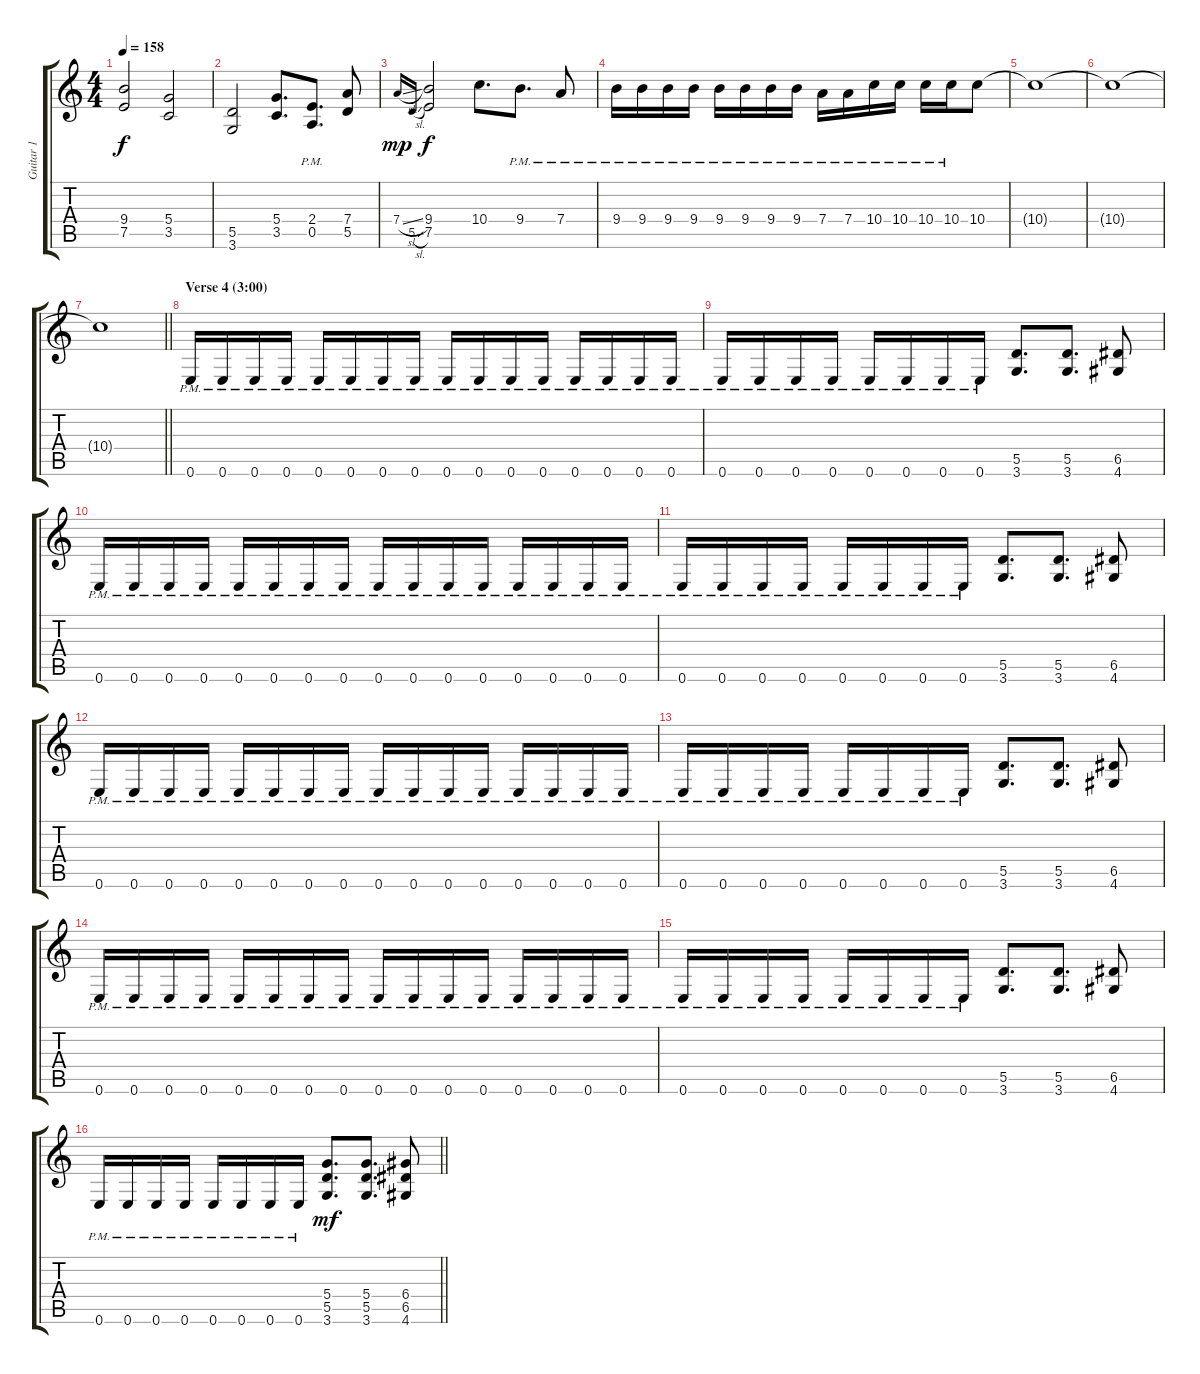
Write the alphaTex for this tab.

\track ("Guitar 1" "Guitar 1") {instrument distortionguitar}
\staff {score tabs}
\tuning (E4 B3 G3 D3 A2 E2) {hide}
\ts (4 4)
\tempo 158
\clef g2
\ks c
(9.4 7.5).2{dy f} (5.4 3.5).2 |
(5.5 3.6).2 (5.4 3.5).8{d} (2.4{pm} 0.5{pm}).8{d} (7.4 5.5).8 |
7.4{sl}.16{gr onbeat dy mp} 5.5{sl}.16{gr onbeat} (9.4 7.5).2{dy f} 10.4.8{d} 9.4{pm}.8{d} 7.4{pm}.8 |
9.4{pm}.16 9.4{pm}.16 9.4{pm}.16 9.4{pm}.16 9.4{pm}.16 9.4{pm}.16 9.4{pm}.16 9.4{pm}.16 7.4{pm}.16 7.4{pm}.16 10.4{pm}.16 10.4{pm}.16 10.4{pm}.16 10.4{pm}.16 10.4.8 |
10.4{t}.1{volume 3} |
10.4{t}.1 |
\barLineRight lightlight
10.4{t}.1 |
\section ("" "Verse 4 (3:00)")
0.6{pm}.16{volume 16} 0.6{pm}.16 0.6{pm}.16 0.6{pm}.16 0.6{pm}.16 0.6{pm}.16 0.6{pm}.16 0.6{pm}.16 0.6{pm}.16 0.6{pm}.16 0.6{pm}.16 0.6{pm}.16 0.6{pm}.16 0.6{pm}.16 0.6{pm}.16 0.6{pm}.16 |
0.6{pm}.16 0.6{pm}.16 0.6{pm}.16 0.6{pm}.16 0.6{pm}.16 0.6{pm}.16 0.6{pm}.16 0.6{pm}.16 (5.5 3.6).8{d} (5.5 3.6).8{d} (6.5 4.6).8 |
0.6{pm}.16 0.6{pm}.16 0.6{pm}.16 0.6{pm}.16 0.6{pm}.16 0.6{pm}.16 0.6{pm}.16 0.6{pm}.16 0.6{pm}.16 0.6{pm}.16 0.6{pm}.16 0.6{pm}.16 0.6{pm}.16 0.6{pm}.16 0.6{pm}.16 0.6{pm}.16 |
0.6{pm}.16 0.6{pm}.16 0.6{pm}.16 0.6{pm}.16 0.6{pm}.16 0.6{pm}.16 0.6{pm}.16 0.6{pm}.16 (5.5 3.6).8{d} (5.5 3.6).8{d} (6.5 4.6).8 |
0.6{pm}.16 0.6{pm}.16 0.6{pm}.16 0.6{pm}.16 0.6{pm}.16 0.6{pm}.16 0.6{pm}.16 0.6{pm}.16 0.6{pm}.16 0.6{pm}.16 0.6{pm}.16 0.6{pm}.16 0.6{pm}.16 0.6{pm}.16 0.6{pm}.16 0.6{pm}.16 |
0.6{pm}.16 0.6{pm}.16 0.6{pm}.16 0.6{pm}.16 0.6{pm}.16 0.6{pm}.16 0.6{pm}.16 0.6{pm}.16 (5.5 3.6).8{d} (5.5 3.6).8{d} (6.5 4.6).8 |
0.6{pm}.16 0.6{pm}.16 0.6{pm}.16 0.6{pm}.16 0.6{pm}.16 0.6{pm}.16 0.6{pm}.16 0.6{pm}.16 0.6{pm}.16 0.6{pm}.16 0.6{pm}.16 0.6{pm}.16 0.6{pm}.16 0.6{pm}.16 0.6{pm}.16 0.6{pm}.16 |
0.6{pm}.16 0.6{pm}.16 0.6{pm}.16 0.6{pm}.16 0.6{pm}.16 0.6{pm}.16 0.6{pm}.16 0.6{pm}.16 (5.5 3.6).8{d} (5.5 3.6).8{d} (6.5 4.6).8 |
\barLineRight lightlight
0.6{pm}.16 0.6{pm}.16 0.6{pm}.16 0.6{pm}.16 0.6{pm}.16 0.6{pm}.16 0.6{pm}.16 0.6{pm}.16 (5.4 5.5 3.6).8{d dy mf} (5.4 5.5 3.6).8{d} (6.4 6.5 4.6).8
